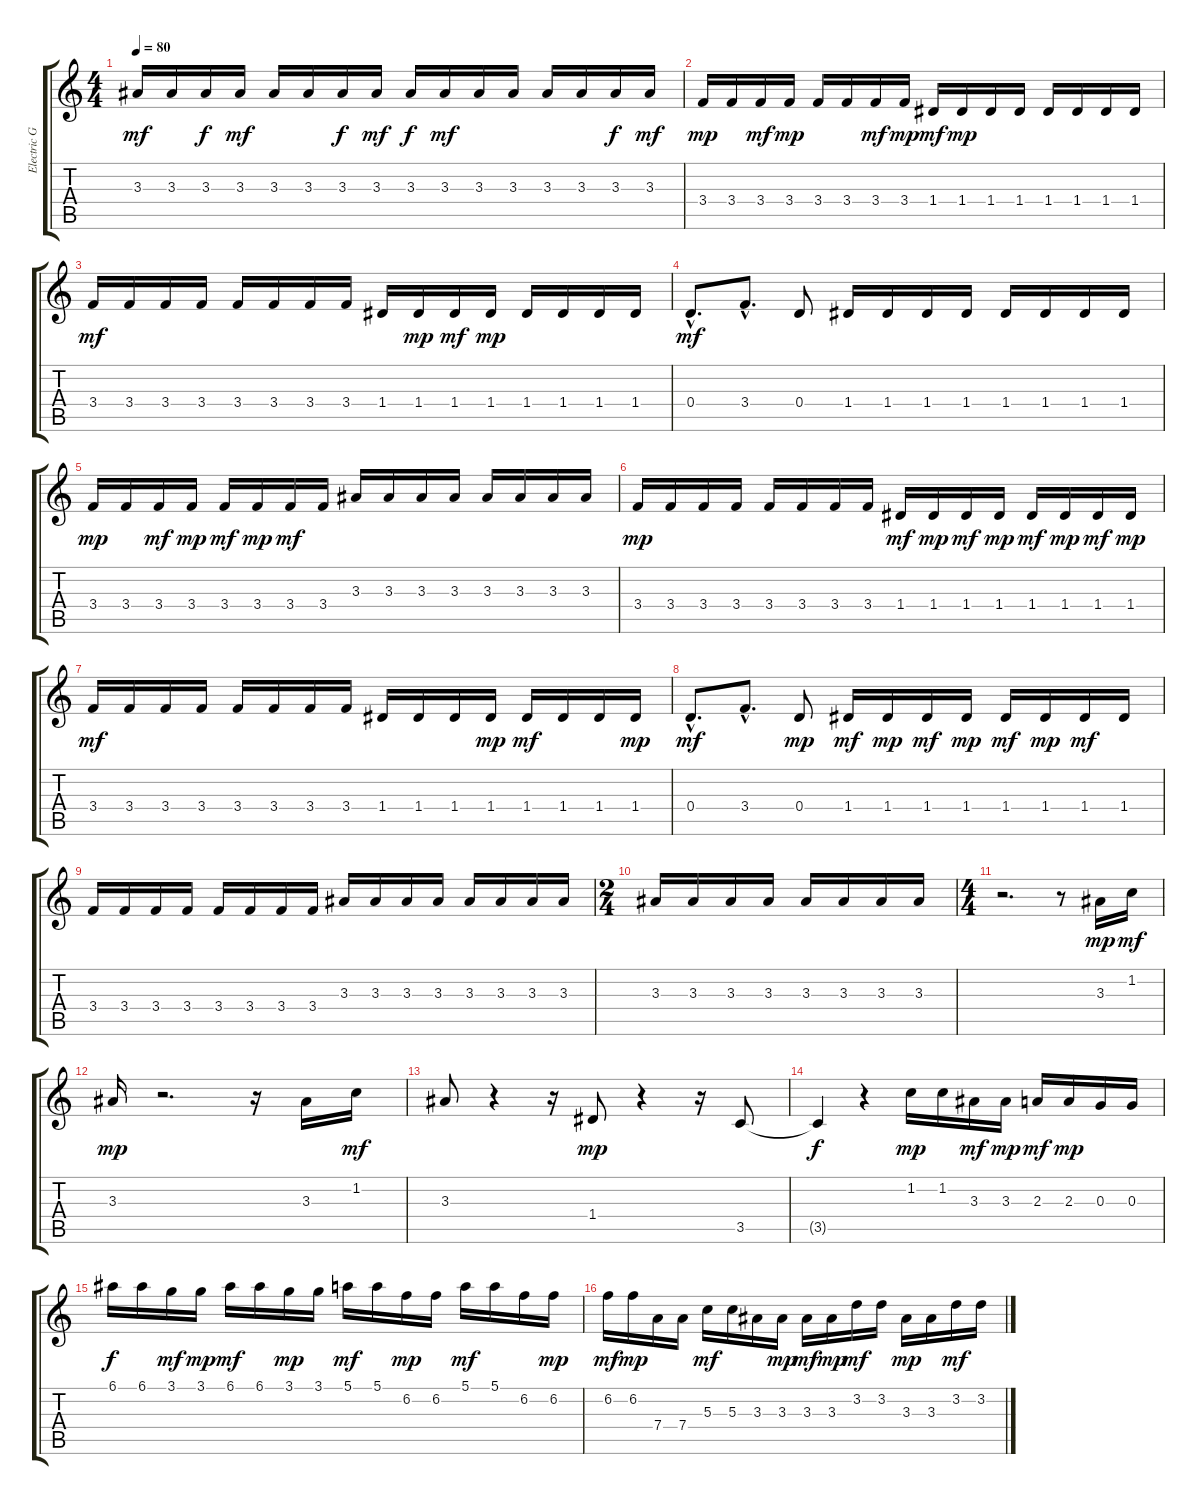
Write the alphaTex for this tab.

\track ("Electric Guitar" "Electric G") {instrument overdrivenguitar}
\staff {score tabs}
\tuning (E4 B3 G3 D3 A2 E2) {hide}
\ts (4 4)
\tempo 80
\clef g2
\ks c
3.3.16{dy mf} 3.3.16 3.3.16{dy f} 3.3.16{dy mf} 3.3.16 3.3.16 3.3.16{dy f} 3.3.16{dy mf} 3.3.16{dy f} 3.3.16{dy mf} 3.3.16 3.3.16 3.3.16 3.3.16 3.3.16{dy f} 3.3.16{dy mf} |
3.4.16{dy mp} 3.4.16 3.4.16{dy mf} 3.4.16{dy mp} 3.4.16 3.4.16 3.4.16{dy mf} 3.4.16{dy mp} 1.4.16{dy mf} 1.4.16{dy mp} 1.4.16 1.4.16 1.4.16 1.4.16 1.4.16 1.4.16 |
3.4.16{dy mf} 3.4.16 3.4.16 3.4.16 3.4.16 3.4.16 3.4.16 3.4.16 1.4.16 1.4.16{dy mp} 1.4.16{dy mf} 1.4.16{dy mp} 1.4.16 1.4.16 1.4.16 1.4.16 |
0.4{hac}.8{d dy mf} 3.4{hac}.8{d} 0.4.8 1.4.16 1.4.16 1.4.16 1.4.16 1.4.16 1.4.16 1.4.16 1.4.16 |
3.4.16{dy mp} 3.4.16 3.4.16{dy mf} 3.4.16{dy mp} 3.4.16{dy mf} 3.4.16{dy mp} 3.4.16{dy mf} 3.4.16 3.3.16 3.3.16 3.3.16 3.3.16 3.3.16 3.3.16 3.3.16 3.3.16 |
3.4.16{dy mp} 3.4.16 3.4.16 3.4.16 3.4.16 3.4.16 3.4.16 3.4.16 1.4.16{dy mf} 1.4.16{dy mp} 1.4.16{dy mf} 1.4.16{dy mp} 1.4.16{dy mf} 1.4.16{dy mp} 1.4.16{dy mf} 1.4.16{dy mp} |
3.4.16{dy mf} 3.4.16 3.4.16 3.4.16 3.4.16 3.4.16 3.4.16 3.4.16 1.4.16 1.4.16 1.4.16 1.4.16{dy mp} 1.4.16{dy mf} 1.4.16 1.4.16 1.4.16{dy mp} |
0.4{hac}.8{d dy mf} 3.4{hac}.8{d} 0.4.8{dy mp} 1.4.16{dy mf} 1.4.16{dy mp} 1.4.16{dy mf} 1.4.16{dy mp} 1.4.16{dy mf} 1.4.16{dy mp} 1.4.16{dy mf} 1.4.16 |
3.4.16 3.4.16 3.4.16 3.4.16 3.4.16 3.4.16 3.4.16 3.4.16 3.3.16 3.3.16 3.3.16 3.3.16 3.3.16 3.3.16 3.3.16 3.3.16 |
\ts (2 4)
3.3.16 3.3.16 3.3.16 3.3.16 3.3.16 3.3.16 3.3.16 3.3.16 |
\ts (4 4)
r.2{d} r.8 3.3.16{dy mp} 1.2.16{dy mf} |
3.3.16{dy mp} r.2{d} r.16 3.3.16 1.2.16{dy mf} |
3.3.8 r.4 r.16 1.4.8{dy mp} r.4 r.16 3.5.8 |
3.5{t}.4{dy f} r.4 1.2.16{dy mp} 1.2.16 3.3.16{dy mf} 3.3.16{dy mp} 2.3.16{dy mf} 2.3.16{dy mp} 0.3.16 0.3.16 |
6.1.16{dy f} 6.1.16 3.1.16{dy mf} 3.1.16{dy mp} 6.1.16{dy mf} 6.1.16 3.1.16{dy mp} 3.1.16 5.1.16{dy mf} 5.1.16 6.2.16{dy mp} 6.2.16 5.1.16{dy mf} 5.1.16 6.2.16 6.2.16{dy mp} |
6.2.16{dy mf} 6.2.16{dy mp} 7.4.16 7.4.16 5.3.16{dy mf} 5.3.16 3.3.16 3.3.16{dy mp} 3.3.16{dy mf} 3.3.16{dy mp} 3.2.16{dy mf} 3.2.16 3.3.16{dy mp} 3.3.16 3.2.16{dy mf} 3.2.16
